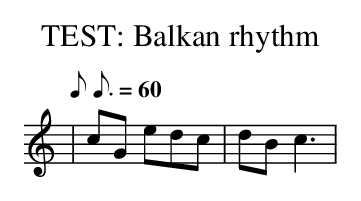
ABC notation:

X:1
T:TEST: Balkan rhythm
M:(2.3)/16
Q:2/16 3/16=60
K:C
| cG edc | dB c3 |
